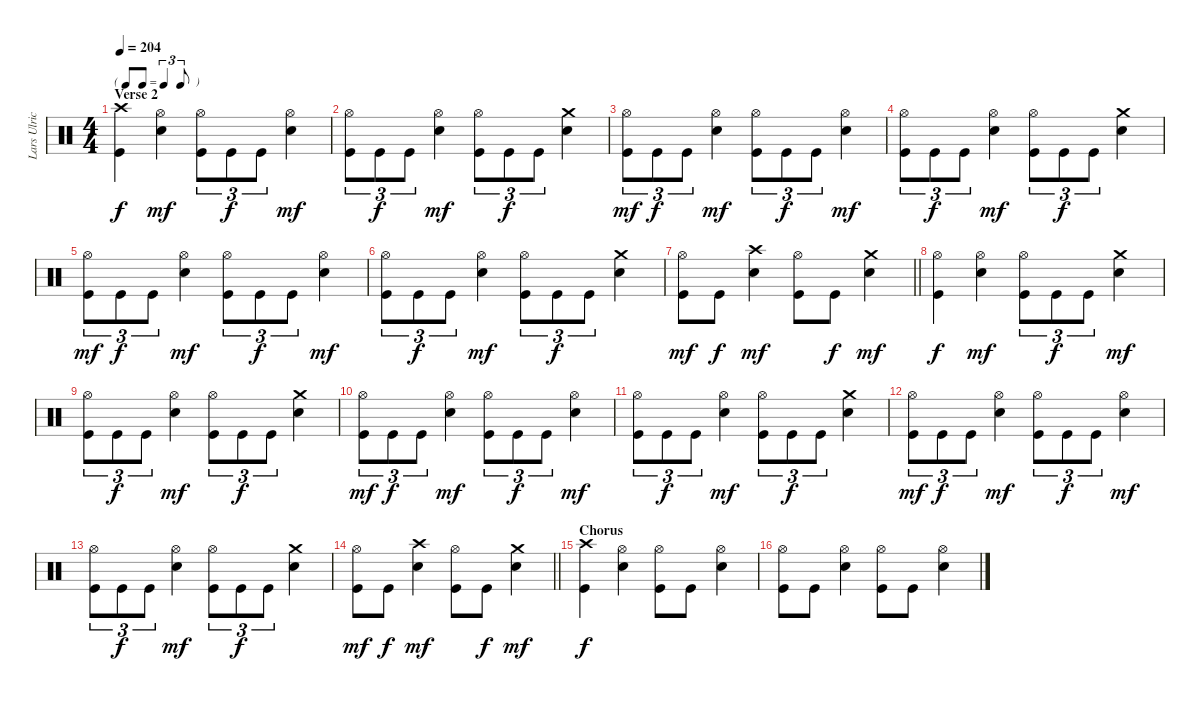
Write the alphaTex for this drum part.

\track ("Lars Ulrich" "Lars Ulric") {instrument percussion}
\staff {score}
\articulation defaults
\ts (4 4)
\tf triplet8th
\section ("" "Verse 2")
\tempo 204
\clef neutral
\ks c
("Crash high (hit)" "Kick (hit)").4{dy f} ("Hi-Hat (open)" "Snare (hit) 2").4{dy mf} ("Hi-Hat (open)" "Kick (hit)").8{tu (3 2) beam Down beam merge} "Kick (hit)".8{tu (3 2) dy f beam Down} "Kick (hit)".8{tu (3 2) beam Down} ("Hi-Hat (open)" "Snare (hit) 2").4{dy mf} |
("Hi-Hat (open)" "Kick (hit)").8{tu (3 2)} "Kick (hit)".8{tu (3 2) dy f} "Kick (hit)".8{tu (3 2)} ("Hi-Hat (open)" "Snare (hit) 2").4{dy mf} ("Hi-Hat (open)" "Kick (hit)").8{tu (3 2) beam Down beam merge} "Kick (hit)".8{tu (3 2) dy f beam Down} "Kick (hit)".8{tu (3 2) beam Down} ("Crash medium (hit)" "Snare (hit) 2").4 |
("Hi-Hat (open)" "Kick (hit)").8{tu (3 2) dy mf} "Kick (hit)".8{tu (3 2) dy f} "Kick (hit)".8{tu (3 2)} ("Hi-Hat (open)" "Snare (hit) 2").4{dy mf} ("Hi-Hat (open)" "Kick (hit)").8{tu (3 2) beam Down beam merge} "Kick (hit)".8{tu (3 2) dy f beam Down} "Kick (hit)".8{tu (3 2) beam Down} ("Hi-Hat (open)" "Snare (hit) 2").4{dy mf} |
("Hi-Hat (open)" "Kick (hit)").8{tu (3 2)} "Kick (hit)".8{tu (3 2) dy f} "Kick (hit)".8{tu (3 2)} ("Hi-Hat (open)" "Snare (hit) 2").4{dy mf} ("Hi-Hat (open)" "Kick (hit)").8{tu (3 2) beam Down beam merge} "Kick (hit)".8{tu (3 2) dy f beam Down} "Kick (hit)".8{tu (3 2) beam Down} ("Crash medium (hit)" "Snare (hit) 2").4 |
("Hi-Hat (open)" "Kick (hit)").8{tu (3 2) dy mf} "Kick (hit)".8{tu (3 2) dy f} "Kick (hit)".8{tu (3 2)} ("Hi-Hat (open)" "Snare (hit) 2").4{dy mf} ("Hi-Hat (open)" "Kick (hit)").8{tu (3 2) beam Down beam merge} "Kick (hit)".8{tu (3 2) dy f beam Down} "Kick (hit)".8{tu (3 2) beam Down} ("Hi-Hat (open)" "Snare (hit) 2").4{dy mf} |
("Hi-Hat (open)" "Kick (hit)").8{tu (3 2)} "Kick (hit)".8{tu (3 2) dy f} "Kick (hit)".8{tu (3 2)} ("Hi-Hat (open)" "Snare (hit) 2").4{dy mf} ("Hi-Hat (open)" "Kick (hit)").8{tu (3 2) beam Down beam merge} "Kick (hit)".8{tu (3 2) dy f beam Down} "Kick (hit)".8{tu (3 2) beam Down} ("Crash medium (hit)" "Snare (hit) 2").4 |
\barLineRight lightlight
("Hi-Hat (open)" "Kick (hit)").8{dy mf} "Kick (hit)".8{dy f} ("Crash high (hit)" "Snare (hit) 2").4{dy mf} ("Hi-Hat (open)" "Kick (hit)").8 "Kick (hit)".8{dy f} ("Crash medium (hit)" "Snare (hit) 2").4{dy mf} |
("Hi-Hat (open)" "Kick (hit)").4{dy f} ("Hi-Hat (open)" "Snare (hit) 2").4{dy mf} ("Hi-Hat (open)" "Kick (hit)").8{tu (3 2) beam Down beam merge} "Kick (hit)".8{tu (3 2) dy f beam Down} "Kick (hit)".8{tu (3 2) beam Down} ("Crash medium (hit)" "Snare (hit) 2").4{dy mf} |
("Hi-Hat (open)" "Kick (hit)").8{tu (3 2)} "Kick (hit)".8{tu (3 2) dy f} "Kick (hit)".8{tu (3 2)} ("Hi-Hat (open)" "Snare (hit) 2").4{dy mf} ("Hi-Hat (open)" "Kick (hit)").8{tu (3 2) beam Down beam merge} "Kick (hit)".8{tu (3 2) dy f beam Down} "Kick (hit)".8{tu (3 2) beam Down} ("Crash medium (hit)" "Snare (hit) 2").4 |
("Hi-Hat (open)" "Kick (hit)").8{tu (3 2) dy mf} "Kick (hit)".8{tu (3 2) dy f} "Kick (hit)".8{tu (3 2)} ("Hi-Hat (open)" "Snare (hit) 2").4{dy mf} ("Hi-Hat (open)" "Kick (hit)").8{tu (3 2) beam Down beam merge} "Kick (hit)".8{tu (3 2) dy f beam Down} "Kick (hit)".8{tu (3 2) beam Down} ("Hi-Hat (open)" "Snare (hit) 2").4{dy mf} |
("Hi-Hat (open)" "Kick (hit)").8{tu (3 2)} "Kick (hit)".8{tu (3 2) dy f} "Kick (hit)".8{tu (3 2)} ("Hi-Hat (open)" "Snare (hit) 2").4{dy mf} ("Hi-Hat (open)" "Kick (hit)").8{tu (3 2) beam Down beam merge} "Kick (hit)".8{tu (3 2) dy f beam Down} "Kick (hit)".8{tu (3 2) beam Down} ("Crash medium (hit)" "Snare (hit) 2").4 |
("Hi-Hat (open)" "Kick (hit)").8{tu (3 2) dy mf} "Kick (hit)".8{tu (3 2) dy f} "Kick (hit)".8{tu (3 2)} ("Hi-Hat (open)" "Snare (hit) 2").4{dy mf} ("Hi-Hat (open)" "Kick (hit)").8{tu (3 2) beam Down beam merge} "Kick (hit)".8{tu (3 2) dy f beam Down} "Kick (hit)".8{tu (3 2) beam Down} ("Hi-Hat (open)" "Snare (hit) 2").4{dy mf} |
("Hi-Hat (open)" "Kick (hit)").8{tu (3 2)} "Kick (hit)".8{tu (3 2) dy f} "Kick (hit)".8{tu (3 2)} ("Hi-Hat (open)" "Snare (hit) 2").4{dy mf} ("Hi-Hat (open)" "Kick (hit)").8{tu (3 2) beam Down beam merge} "Kick (hit)".8{tu (3 2) dy f beam Down} "Kick (hit)".8{tu (3 2) beam Down} ("Crash medium (hit)" "Snare (hit) 2").4 |
\barLineRight lightlight
("Hi-Hat (open)" "Kick (hit)").8{dy mf} "Kick (hit)".8{dy f} ("Crash high (hit)" "Snare (hit) 2").4{dy mf} ("Hi-Hat (open)" "Kick (hit)").8 "Kick (hit)".8{dy f} ("Crash medium (hit)" "Snare (hit) 2").4{dy mf} |
\section ("" "Chorus")
("Crash high (hit)" "Kick (hit)").4{dy f} ("Hi-Hat (open)" "Snare (hit) 2").4 ("Hi-Hat (open)" "Kick (hit)").8 "Kick (hit)".8 ("Hi-Hat (open)" "Snare (hit) 2").4 |
("Hi-Hat (open)" "Kick (hit)").8 "Kick (hit)".8 ("Hi-Hat (open)" "Snare (hit) 2").4 ("Hi-Hat (open)" "Kick (hit)").8 "Kick (hit)".8 ("Hi-Hat (open)" "Snare (hit) 2").4
